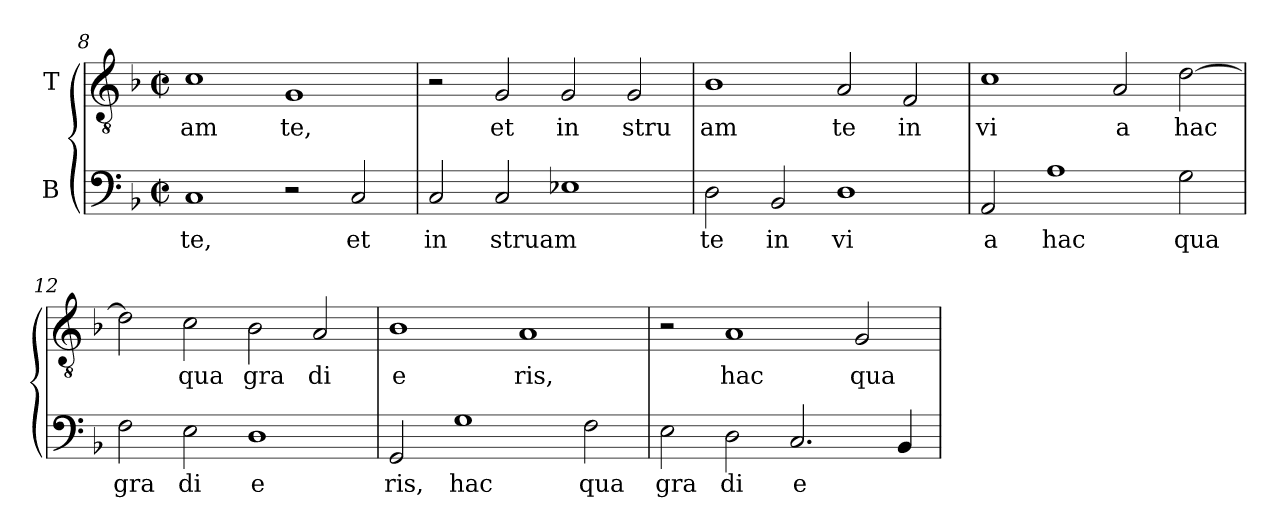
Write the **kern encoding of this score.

**kern	**text	**kern	**text
*part2	*part2	*part1	*part1
*staff2	*staff2	*staff1	*staff1
*I"B	*	*I"T	*
*clefF4	*	*clefGv2	*
*k[b-]	*	*k[b-]	*
*F:	*	*F:	*
*M2/2	*	*M2/2	*
*met(c|)	*	*met(c|)	*
=8	=8	=8	=8
!	!LO:LY:b:cj	!	!LO:LY:b:cj
1C	te,	1c	am
!	!	!	!LO:LY:b:cj
2r	.	1G	te,
!	!LO:LY:b:cj	!	!
2C/	et	.	.
=9	=9	=9	=9
!	!LO:LY:b:cj	!	!
2C/	in	2r	.
!	!LO:LY:b:cj	!	!LO:LY:b:cj
2C/	struam	2G/	et
!	!	!	!LO:LY:b:cj
1E-X	.	2G/	in
!	!	!	!LO:LY:b:cj
.	.	2G/	stru
=10	=10	=10	=10
!	!LO:LY:b:cj	!	!LO:LY:b:cj
2D\	te	1B-	am
!	!LO:LY:b:cj	!	!
2BB-/	in	.	.
!	!LO:LY:b:cj	!	!LO:LY:b:cj
1D	vi	2A/	te
!	!	!	!LO:LY:b:cj
.	.	2F/	in
=11	=11	=11	=11
!	!LO:LY:b:cj	!	!LO:LY:b:cj
2AA/	a	1c	vi
!	!LO:LY:b:cj	!	!
1A	hac	.	.
!	!	!	!LO:LY:b:cj
.	.	2A/	a
!	!LO:LY:b:cj	!	!LO:LY:b
2G\	qua	[>2d\	hac
!!LO:LB:g=z
=12	=12	=12	=12
!	!LO:LY:b:cj	!	!
2F\	gra	2d\]	.
!	!LO:LY:b:cj	!	!LO:LY:b:cj
2E\	di	2c\	qua
!	!LO:LY:b:cj	!	!LO:LY:b:cj
1D	e	2B-\	gra
!	!	!	!LO:LY:b:cj
.	.	2A/	di
=13	=13	=13	=13
!	!LO:LY:b:cj	!	!LO:LY:b:cj
2GG/	ris,	1B-	e
!	!LO:LY:b:cj	!	!
1G	hac	.	.
!	!	!	!LO:LY:b:cj
.	.	1A	ris,
!	!LO:LY:b:cj	!	!
2F\	qua	.	.
=14	=14	=14	=14
!	!LO:LY:b:cj	!	!
2E\	gra	2r	.
!	!LO:LY:b:cj	!	!LO:LY:b:cj
2D\	di	1A	hac
!	!LO:LY:b:cj	!	!
2.C/	e	.	.
!	!	!	!LO:LY:b:cj
.	.	2G/	qua
4BB-/	.	.	.
=	=	=	=
*-	*-	*-	*-
